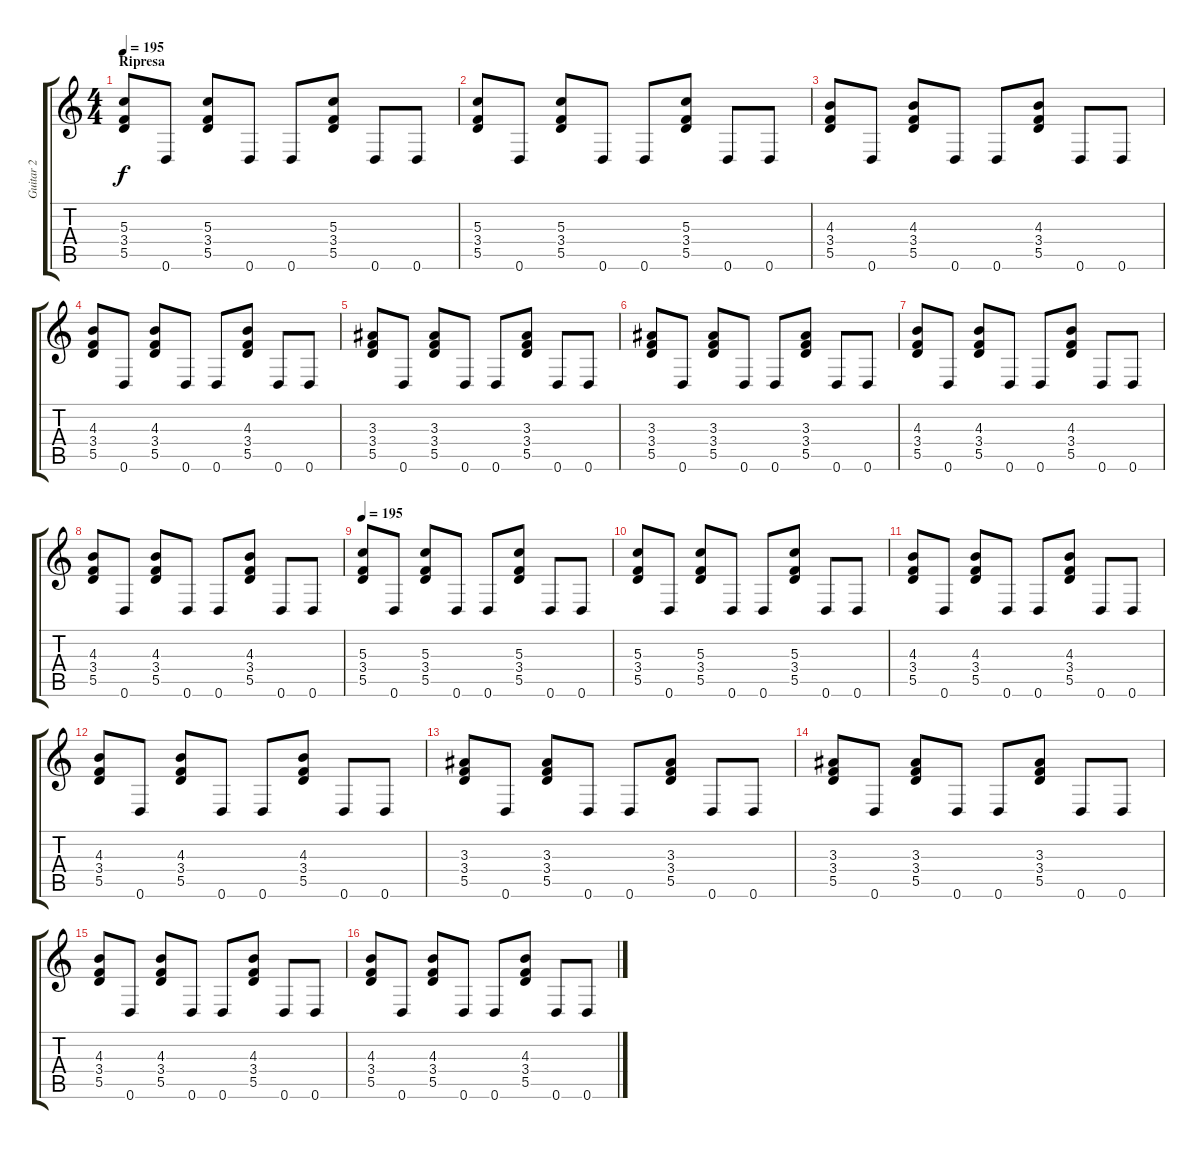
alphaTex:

\track ("Guitar 2" "Guitar 2") {instrument distortionguitar}
\staff {score tabs}
\tuning (E4 B3 G3 D3 A2 D2) {hide}
\ts (4 4)
\section ("" "Ripresa")
\tempo 195
\clef g2
\ks c
(5.3 3.4 5.5).8{dy f} 0.6.8 (5.3 3.4 5.5).8 0.6.8 0.6.8 (5.3 3.4 5.5).8 0.6.8 0.6.8 |
(5.3 3.4 5.5).8 0.6.8 (5.3 3.4 5.5).8 0.6.8 0.6.8 (5.3 3.4 5.5).8 0.6.8 0.6.8 |
(4.3 3.4 5.5).8 0.6.8 (4.3 3.4 5.5).8 0.6.8 0.6.8 (4.3 3.4 5.5).8 0.6.8 0.6.8 |
(4.3 3.4 5.5).8 0.6.8 (4.3 3.4 5.5).8 0.6.8 0.6.8 (4.3 3.4 5.5).8 0.6.8 0.6.8 |
(3.3 3.4 5.5).8 0.6.8 (3.3 3.4 5.5).8 0.6.8 0.6.8 (3.3 3.4 5.5).8 0.6.8 0.6.8 |
(3.3 3.4 5.5).8 0.6.8 (3.3 3.4 5.5).8 0.6.8 0.6.8 (3.3 3.4 5.5).8 0.6.8 0.6.8 |
(4.3 3.4 5.5).8 0.6.8 (4.3 3.4 5.5).8 0.6.8 0.6.8 (4.3 3.4 5.5).8 0.6.8 0.6.8 |
(4.3 3.4 5.5).8 0.6.8 (4.3 3.4 5.5).8 0.6.8 0.6.8 (4.3 3.4 5.5).8 0.6.8 0.6.8 |
\tempo 195
(5.3 3.4 5.5).8 0.6.8 (5.3 3.4 5.5).8 0.6.8 0.6.8 (5.3 3.4 5.5).8 0.6.8 0.6.8 |
(5.3 3.4 5.5).8 0.6.8 (5.3 3.4 5.5).8 0.6.8 0.6.8 (5.3 3.4 5.5).8 0.6.8 0.6.8 |
(4.3 3.4 5.5).8 0.6.8 (4.3 3.4 5.5).8 0.6.8 0.6.8 (4.3 3.4 5.5).8 0.6.8 0.6.8 |
(4.3 3.4 5.5).8 0.6.8 (4.3 3.4 5.5).8 0.6.8 0.6.8 (4.3 3.4 5.5).8 0.6.8 0.6.8 |
(3.3 3.4 5.5).8 0.6.8 (3.3 3.4 5.5).8 0.6.8 0.6.8 (3.3 3.4 5.5).8 0.6.8 0.6.8 |
(3.3 3.4 5.5).8 0.6.8 (3.3 3.4 5.5).8 0.6.8 0.6.8 (3.3 3.4 5.5).8 0.6.8 0.6.8 |
(4.3 3.4 5.5).8 0.6.8 (4.3 3.4 5.5).8 0.6.8 0.6.8 (4.3 3.4 5.5).8 0.6.8 0.6.8 |
(4.3 3.4 5.5).8 0.6.8 (4.3 3.4 5.5).8 0.6.8 0.6.8 (4.3 3.4 5.5).8 0.6.8 0.6.8
